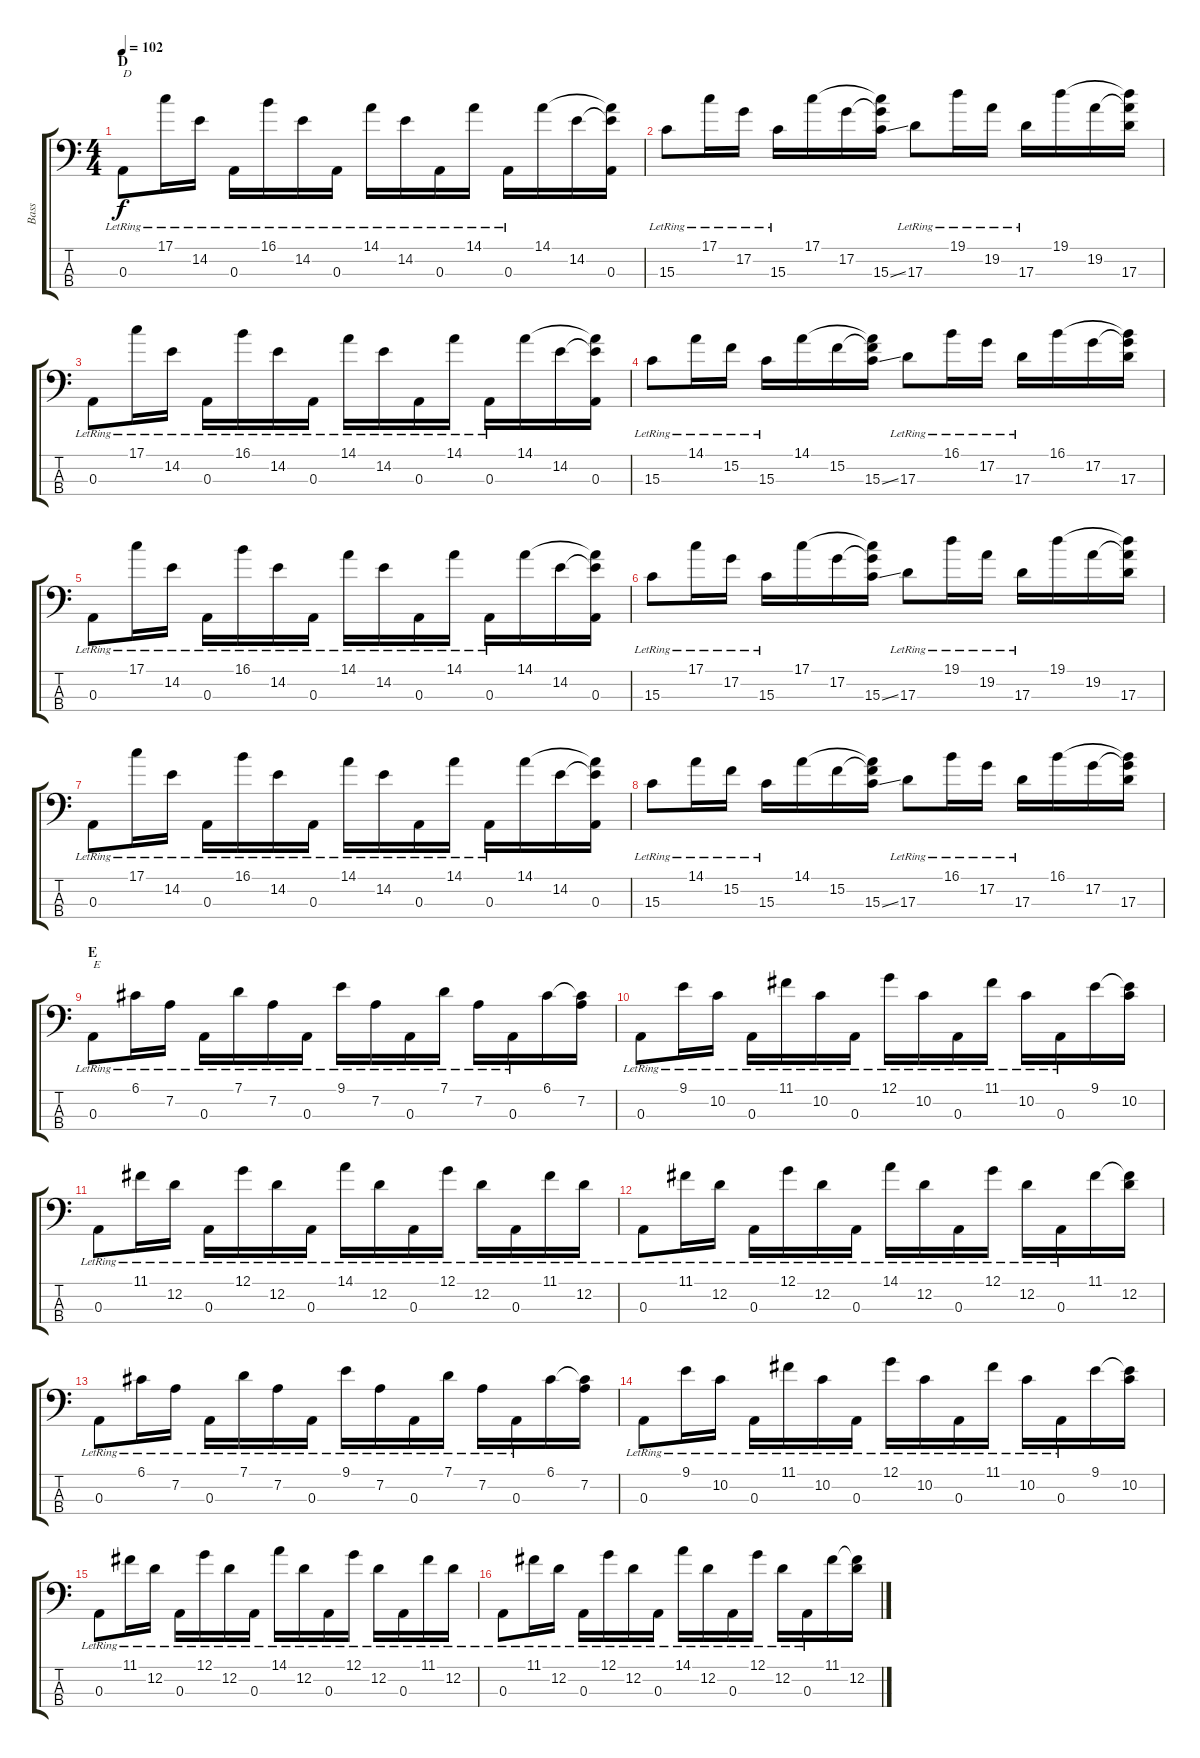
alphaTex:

\track ("Bass" "Bass") {instrument electricbassfinger}
\staff {score tabs}
\tuning (G2 D2 A1 E1) {hide}
\ts (4 4)
\section ("" "D")
\tempo 102
\clef f4
\ks c
0.3{lr}.8{txt "D" dy f instrument electricbassfinger} 17.1{lr}.16 14.2{lr}.16 0.3{lr}.16 16.1{lr}.16 14.2{lr}.16 0.3{lr}.16 14.1{lr}.16 14.2{lr}.16 0.3{lr}.16 14.1{lr}.16 0.3{lr}.16 14.1.16 14.2.16 (14.1{t} 14.2{t} 0.3).16 |
15.3{lr}.8 17.1{lr}.16 17.2{lr}.16 15.3{lr}.16 17.1.16 17.2.16 (17.1{t} 17.2{t} 15.3{ss}).16 17.3{lr}.8 19.1{lr}.16 19.2{lr}.16 17.3{lr}.16 19.1.16 19.2.16 (19.1{t} 19.2{t} 17.3).16 |
0.3{lr}.8 17.1{lr}.16 14.2{lr}.16 0.3{lr}.16 16.1{lr}.16 14.2{lr}.16 0.3{lr}.16 14.1{lr}.16 14.2{lr}.16 0.3{lr}.16 14.1{lr}.16 0.3{lr}.16 14.1.16 14.2.16 (14.1{t} 14.2{t} 0.3).16 |
15.3{lr}.8 14.1{lr}.16 15.2{lr}.16 15.3{lr}.16 14.1.16 15.2.16 (14.1{t} 15.2{t} 15.3{ss}).16 17.3{lr}.8 16.1{lr}.16 17.2{lr}.16 17.3{lr}.16 16.1.16 17.2.16 (16.1{t} 17.2{t} 17.3).16 |
0.3{lr}.8 17.1{lr}.16 14.2{lr}.16 0.3{lr}.16 16.1{lr}.16 14.2{lr}.16 0.3{lr}.16 14.1{lr}.16 14.2{lr}.16 0.3{lr}.16 14.1{lr}.16 0.3{lr}.16 14.1.16 14.2.16 (14.1{t} 14.2{t} 0.3).16 |
15.3{lr}.8 17.1{lr}.16 17.2{lr}.16 15.3{lr}.16 17.1.16 17.2.16 (17.1{t} 17.2{t} 15.3{ss}).16 17.3{lr}.8 19.1{lr}.16 19.2{lr}.16 17.3{lr}.16 19.1.16 19.2.16 (19.1{t} 19.2{t} 17.3).16 |
0.3{lr}.8 17.1{lr}.16 14.2{lr}.16 0.3{lr}.16 16.1{lr}.16 14.2{lr}.16 0.3{lr}.16 14.1{lr}.16 14.2{lr}.16 0.3{lr}.16 14.1{lr}.16 0.3{lr}.16 14.1.16 14.2.16 (14.1{t} 14.2{t} 0.3).16 |
15.3{lr}.8 14.1{lr}.16 15.2{lr}.16 15.3{lr}.16 14.1.16 15.2.16 (14.1{t} 15.2{t} 15.3{ss}).16 17.3{lr}.8 16.1{lr}.16 17.2{lr}.16 17.3{lr}.16 16.1.16 17.2.16 (16.1{t} 17.2{t} 17.3).16 |
\section ("" "E")
0.3{lr}.8{txt "E"} 6.1{lr}.16 7.2{lr}.16 0.3{lr}.16 7.1{lr}.16 7.2{lr}.16 0.3{lr}.16 9.1{lr}.16 7.2{lr}.16 0.3{lr}.16 7.1{lr}.16 7.2{lr}.16 0.3{lr}.16 6.1.16 (6.1{t} 7.2).16 |
0.3{lr}.8 9.1{lr}.16 10.2{lr}.16 0.3{lr}.16 11.1{lr}.16 10.2{lr}.16 0.3{lr}.16 12.1{lr}.16 10.2{lr}.16 0.3{lr}.16 11.1{lr}.16 10.2{lr}.16 0.3{lr}.16 9.1.16 (9.1{t} 10.2).16 |
0.3{lr}.8 11.1{lr}.16 12.2{lr}.16 0.3{lr}.16 12.1{lr}.16 12.2{lr}.16 0.3{lr}.16 14.1{lr}.16 12.2{lr}.16 0.3{lr}.16 12.1{lr}.16 12.2{lr}.16 0.3{lr}.16 11.1{lr}.16 12.2{lr}.16 |
0.3{lr}.8 11.1{lr}.16 12.2{lr}.16 0.3{lr}.16 12.1{lr}.16 12.2{lr}.16 0.3{lr}.16 14.1{lr}.16 12.2{lr}.16 0.3{lr}.16 12.1{lr}.16 12.2{lr}.16 0.3{lr}.16 11.1.16 (11.1{t} 12.2).16 |
0.3{lr}.8 6.1{lr}.16 7.2{lr}.16 0.3{lr}.16 7.1{lr}.16 7.2{lr}.16 0.3{lr}.16 9.1{lr}.16 7.2{lr}.16 0.3{lr}.16 7.1{lr}.16 7.2{lr}.16 0.3{lr}.16 6.1.16 (6.1{t} 7.2).16 |
0.3{lr}.8 9.1{lr}.16 10.2{lr}.16 0.3{lr}.16 11.1{lr}.16 10.2{lr}.16 0.3{lr}.16 12.1{lr}.16 10.2{lr}.16 0.3{lr}.16 11.1{lr}.16 10.2{lr}.16 0.3{lr}.16 9.1.16 (9.1{t} 10.2).16 |
0.3{lr}.8 11.1{lr}.16 12.2{lr}.16 0.3{lr}.16 12.1{lr}.16 12.2{lr}.16 0.3{lr}.16 14.1{lr}.16 12.2{lr}.16 0.3{lr}.16 12.1{lr}.16 12.2{lr}.16 0.3{lr}.16 11.1{lr}.16 12.2{lr}.16 |
0.3{lr}.8 11.1{lr}.16 12.2{lr}.16 0.3{lr}.16 12.1{lr}.16 12.2{lr}.16 0.3{lr}.16 14.1{lr}.16 12.2{lr}.16 0.3{lr}.16 12.1{lr}.16 12.2{lr}.16 0.3{lr}.16 11.1.16 (11.1{t} 12.2).16
